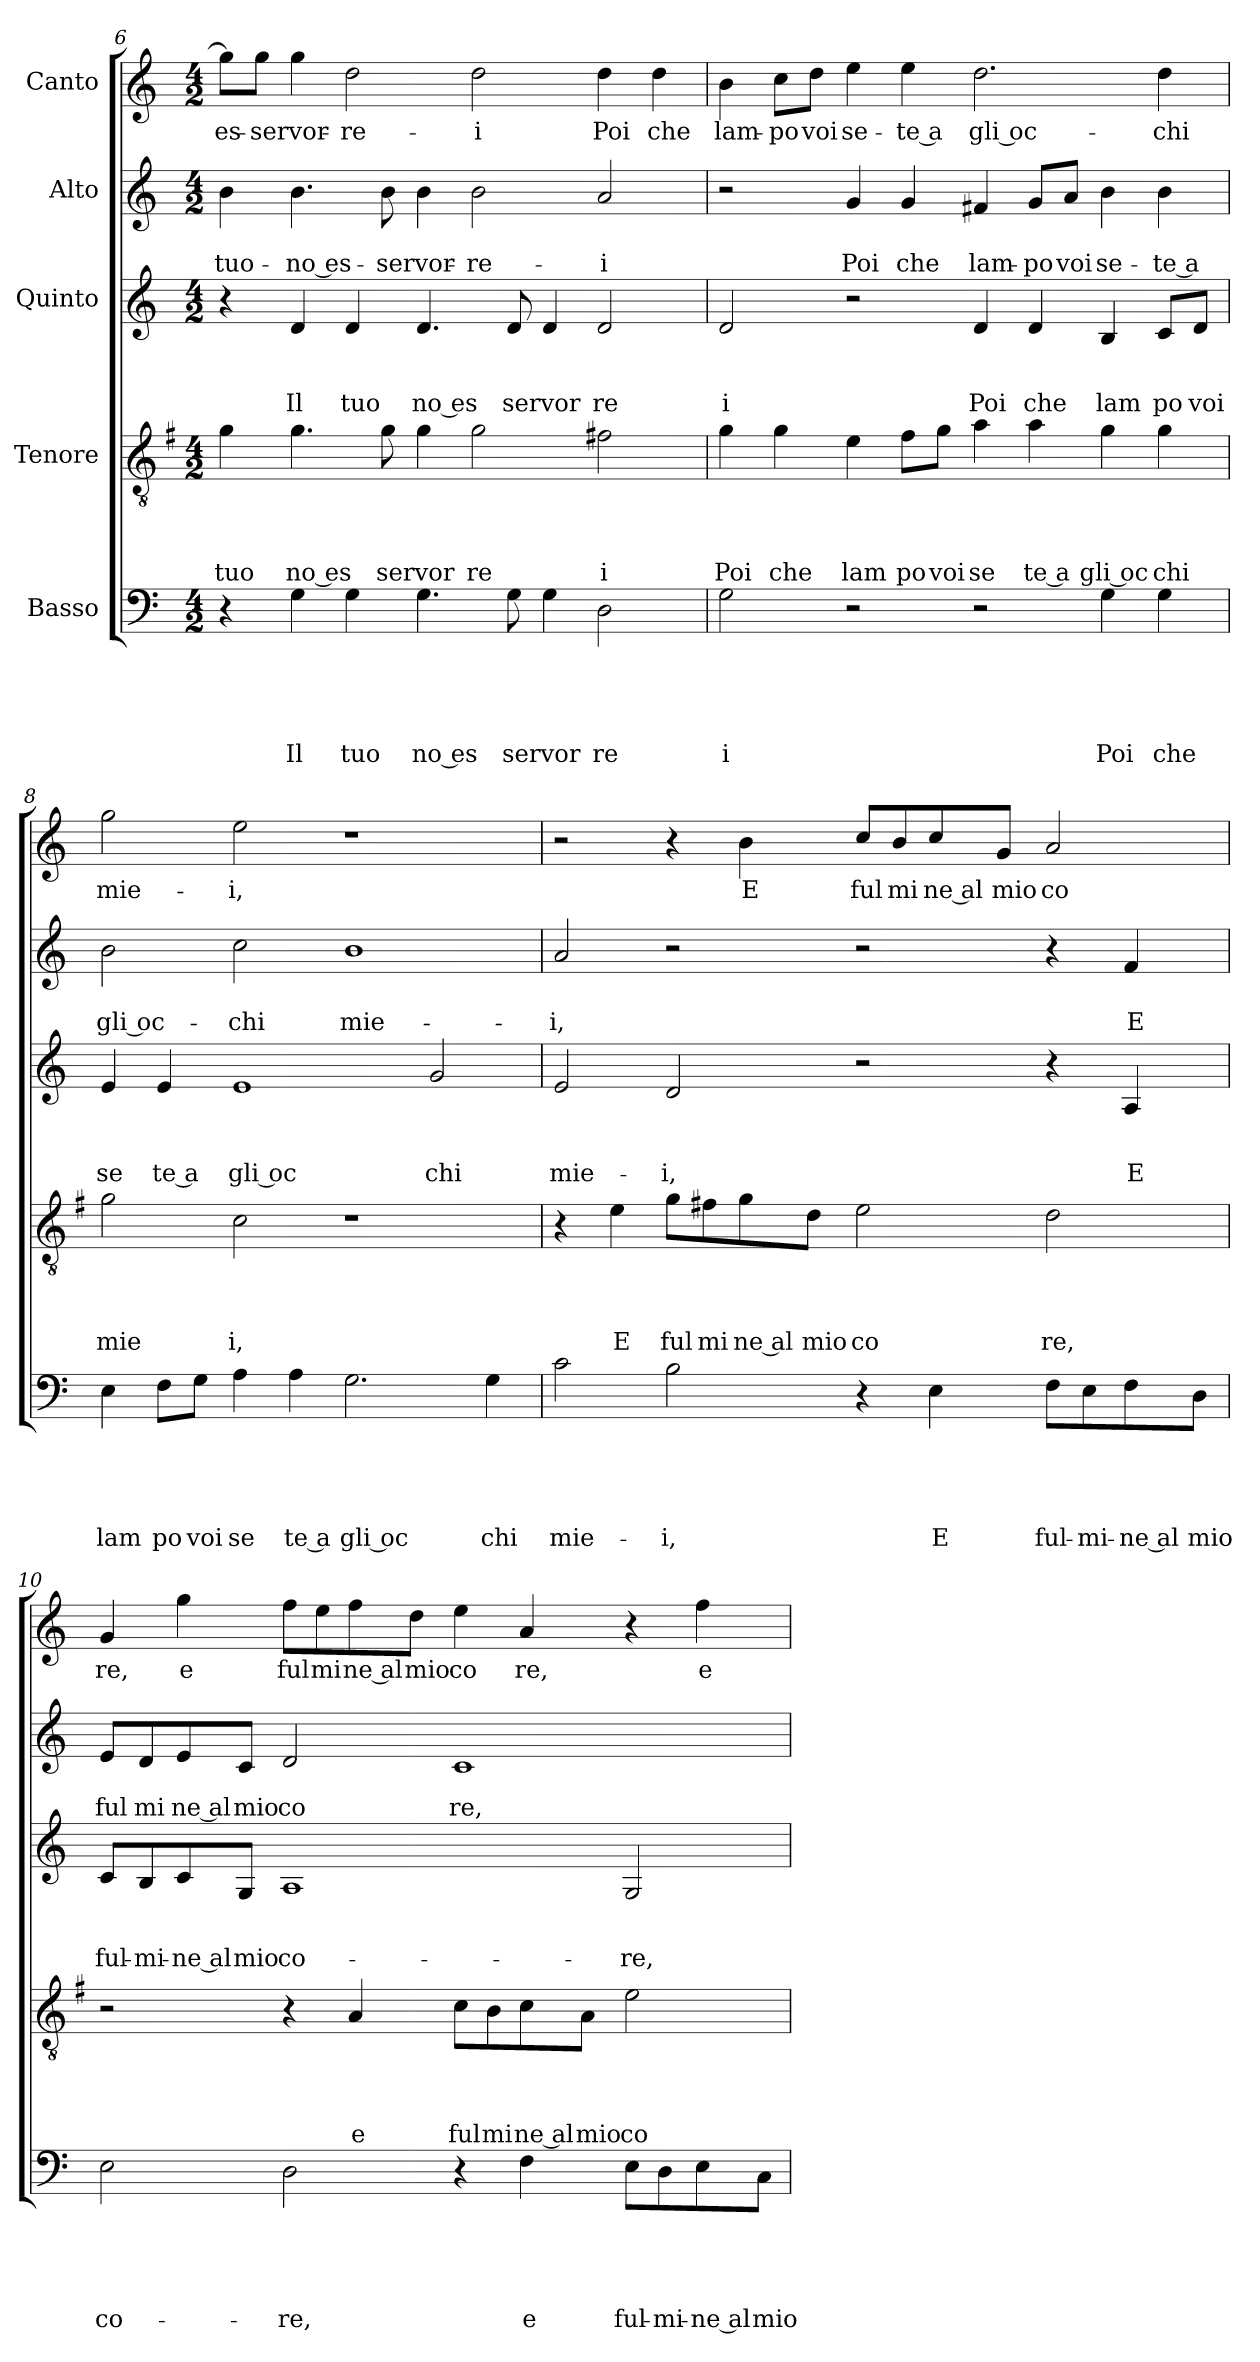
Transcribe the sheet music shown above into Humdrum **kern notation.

**kern	**text	**text	**text	**text	**text	**kern	**text	**text	**text	**text	**kern	**text	**text	**text	**kern	**text	**text	**kern	**text
*part5	*part5	*part5	*part5	*part5	*part5	*part4	*part4	*part4	*part4	*part4	*part3	*part3	*part3	*part3	*part2	*part2	*part2	*part1	*part1
*staff5	*staff5	*staff5	*staff5	*staff5	*staff5	*staff4	*staff4	*staff4	*staff4	*staff4	*staff3	*staff3	*staff3	*staff3	*staff2	*staff2	*staff2	*staff1	*staff1
*I"Basso	*	*	*	*	*	*I"Tenore	*	*	*	*	*I"Quinto	*	*	*	*I"Alto	*	*	*I"Canto	*
*clefF4	*	*	*	*	*	*clefGv2	*	*	*	*	*clefG2	*	*	*	*clefG2	*	*	*clefG2	*
*	*	*	*	*	*	*ITrd-3c-5	*	*	*	*	*	*	*	*	*	*	*	*	*
*k[]	*	*	*	*	*	*k[]	*	*	*	*	*k[]	*	*	*	*k[]	*	*	*k[]	*
*C:	*	*	*	*	*	*C:	*	*	*	*	*C:	*	*	*	*C:	*	*	*C:	*
*M4/2	*	*	*	*	*	*M4/2	*	*	*	*	*M4/2	*	*	*	*M4/2	*	*	*M4/2	*
=6	=6	=6	=6	=6	=6	=6	=6	=6	=6	=6	=6	=6	=6	=6	=6	=6	=6	=6	=6
!	!	!	!	!	!	!	!	!	!	!LO:LY:b	!	!	!	!	!	!	!LO:LY:b	!	!LO:LY:b:rj
4r	.	.	.	.	.	4cc\	.	.	.	tuo	4r	.	.	.	(4b\	.	tuo-	8gg\L]	es-
!	!	!	!	!	!	!	!	!	!	!	!	!	!	!	!	!	!	!	!LO:LY:b
.	.	.	.	.	.	.	.	.	.	.	.	.	.	.	.	.	.	8gg\J	-servor-
!	!	!	!	!	!LO:LY:b	!	!	!	!	!LO:LY:b:rj	!	!	!	!LO:LY:b	!	!	!LO:LY:b:rj	!	!
4G\	.	.	.	.	Il	4.cc\	.	.	.	no es	4d/	.	.	Il	4.b\	.	-no es-	4gg\	.
!	!	!	!	!	!LO:LY:b	!	!	!	!	!	!	!	!	!LO:LY:b	!	!	!	!	!LO:LY:b
4G\	.	.	.	.	tuo	.	.	.	.	.	4d/	.	.	tuo	.	.	.	2dd\	-re-
!	!	!	!	!	!	!	!	!	!	!LO:LY:b	!	!	!	!	!	!	!LO:LY:b	!	!
.	.	.	.	.	.	8cc\	.	.	.	servor	.	.	.	.	8b\	.	-servor-	.	.
!	!	!	!	!	!LO:LY:b:rj	!	!	!	!	!	!	!	!	!LO:LY:b:rj	!	!	!	!	!
4.G\	.	.	.	.	no es	4cc\	.	.	.	.	4.d/	.	.	no es	4b\	.	.	.	.
!	!	!	!	!	!	!	!	!	!	!LO:LY:b	!	!	!	!	!	!	!LO:LY:b	!	!LO:LY:b
.	.	.	.	.	.	2cc\	.	.	.	re	.	.	.	.	2b\	.	-re-	2dd\	-i
!	!	!	!	!	!LO:LY:b	!	!	!	!	!	!	!	!	!LO:LY:b	!	!	!	!	!
8G\	.	.	.	.	servor	.	.	.	.	.	8d/	.	.	servor	.	.	.	.	.
4G\	.	.	.	.	.	.	.	.	.	.	4d/	.	.	.	.	.	.	.	.
!	!	!	!	!	!LO:LY:b	!	!	!	!	!LO:LY:b	!	!	!	!LO:LY:b	!	!	!LO:LY:b	!	!LO:LY:b
2D\	.	.	.	.	re	2bn\	.	.	.	i	2d/	.	.	re	2a/	.	-i	4dd\	Poi
!	!	!	!	!	!	!	!	!	!	!	!	!	!	!	!	!	!	!	!LO:LY:b
.	.	.	.	.	.	.	.	.	.	.	.	.	.	.	.	.	.	4dd\	che
=7	=7	=7	=7	=7	=7	=7	=7	=7	=7	=7	=7	=7	=7	=7	=7	=7	=7	=7	=7
!	!	!	!	!	!LO:LY:b	!	!	!	!	!LO:LY:b	!	!	!	!LO:LY:b	!	!	!	!	!LO:LY:b
2G\	.	.	.	.	i	4cc\	.	.	.	Poi	2d/	.	.	i	2r	.	.	4b\	lam-
!	!	!	!	!	!	!	!	!	!	!LO:LY:b	!	!	!	!	!	!	!	!	!LO:LY:b
.	.	.	.	.	.	4cc\	.	.	.	che	.	.	.	.	.	.	.	8cc\L	-po
!	!	!	!	!	!	!	!	!	!	!	!	!	!	!	!	!	!	!	!LO:LY:b
.	.	.	.	.	.	.	.	.	.	.	.	.	.	.	.	.	.	8dd\J	voi
!	!	!	!	!	!	!	!	!	!	!LO:LY:b	!	!	!	!	!	!	!LO:LY:b	!	!LO:LY:b
2r	.	.	.	.	.	4a\	.	.	.	lam	2r	.	.	.	4g/	.	Poi	4ee\	se-
!	!	!	!	!	!	!	!	!	!	!LO:LY:b	!	!	!	!	!	!	!LO:LY:b	!	!LO:LY:b:rj
.	.	.	.	.	.	8b\L	.	.	.	po	.	.	.	.	4g/	.	che	4ee\	-te a
!	!	!	!	!	!	!	!	!	!	!LO:LY:b	!	!	!	!	!	!	!	!	!
.	.	.	.	.	.	8cc\J	.	.	.	voi	.	.	.	.	.	.	.	.	.
!	!	!	!	!	!	!	!	!	!	!LO:LY:b	!	!	!	!LO:LY:b	!	!	!LO:LY:b	!	!LO:LY:b:rj
2r	.	.	.	.	.	4dd\	.	.	.	se	4d/	.	.	Poi	4f#X/	.	lam-	2.dd\	gli oc-
!	!	!	!	!	!	!	!	!	!	!LO:LY:b:rj	!	!	!	!LO:LY:b	!	!	!LO:LY:b	!	!
.	.	.	.	.	.	4dd\	.	.	.	te a	4d/	.	.	che	8g/L	.	-po	.	.
!	!	!	!	!	!	!	!	!	!	!	!	!	!	!	!	!	!LO:LY:b	!	!
.	.	.	.	.	.	.	.	.	.	.	.	.	.	.	8a/J	.	voi	.	.
!	!	!	!	!	!LO:LY:b	!	!	!	!	!LO:LY:b:rj	!	!	!	!LO:LY:b	!	!	!LO:LY:b	!	!
4G\	.	.	.	.	Poi	4cc\	.	.	.	gli oc	4B/	.	.	lam	4b\	.	se-	.	.
!	!	!	!	!	!LO:LY:b	!	!	!	!	!LO:LY:b	!	!	!	!LO:LY:b	!	!	!LO:LY:b:rj	!	!LO:LY:b
4G\	.	.	.	.	che	4cc\	.	.	.	chi	8c/L	.	.	po	4b\	.	-te a	4dd\	-chi
!	!	!	!	!	!	!	!	!	!	!	!	!	!	!LO:LY:b	!	!	!	!	!
.	.	.	.	.	.	.	.	.	.	.	8d/J	.	.	voi	.	.	.	.	.
=8	=8	=8	=8	=8	=8	=8	=8	=8	=8	=8	=8	=8	=8	=8	=8	=8	=8	=8	=8
!	!	!	!	!	!LO:LY:b	!	!	!	!	!LO:LY:b	!	!	!	!LO:LY:b	!	!	!LO:LY:b:rj	!	!LO:LY:b
4E\	.	.	.	.	lam	2cc\	.	.	.	mie	4e/	.	.	se	2b\	.	gli oc-	2gg\	mie-
!	!	!	!	!	!LO:LY:b	!	!	!	!	!	!	!	!	!LO:LY:b:rj	!	!	!	!	!
8F\L	.	.	.	.	po	.	.	.	.	.	4e/	.	.	te a	.	.	.	.	.
!	!	!	!	!	!LO:LY:b	!	!	!	!	!	!	!	!	!	!	!	!	!	!
8G\J	.	.	.	.	voi	.	.	.	.	.	.	.	.	.	.	.	.	.	.
!	!	!	!	!	!LO:LY:b	!	!	!	!	!LO:LY:b	!	!	!	!LO:LY:b:rj	!	!	!LO:LY:b	!	!LO:LY:b
4A\	.	.	.	.	se	2f\	.	.	.	i,	1e	.	.	gli oc	2cc\	.	-chi	2ee\	-i,
!	!	!	!	!	!LO:LY:b:rj	!	!	!	!	!	!	!	!	!	!	!	!	!	!
4A\	.	.	.	.	te a	.	.	.	.	.	.	.	.	.	.	.	.	.	.
!	!	!	!	!	!LO:LY:b:rj	!	!	!	!	!	!	!	!	!	!	!	!LO:LY:b	!	!
2.G\	.	.	.	.	gli oc	1r	.	.	.	.	.	.	.	.	1b	.	mie-	1r	.
!	!	!	!	!	!	!	!	!	!	!	!	!	!	!LO:LY:b	!	!	!	!	!
.	.	.	.	.	.	.	.	.	.	.	2g/	.	.	chi	.	.	.	.	.
!	!	!	!	!	!LO:LY:b	!	!	!	!	!	!	!	!	!	!	!	!	!	!
4G\	.	.	.	.	chi	.	.	.	.	.	.	.	.	.	.	.	.	.	.
!!LO:LB:g=z
=9	=9	=9	=9	=9	=9	=9	=9	=9	=9	=9	=9	=9	=9	=9	=9	=9	=9	=9	=9
!	!	!	!	!	!LO:LY:b	!	!	!	!	!	!	!	!	!LO:LY:b	!	!	!LO:LY:b	!	!
2c\	.	.	.	.	mie-	4r	.	.	.	.	2e/	.	.	mie-	2a/	.	-i,	2r	.
!	!	!	!	!	!	!	!	!	!	!LO:LY:b	!	!	!	!	!	!	!	!	!
.	.	.	.	.	.	4a\	.	.	.	E	.	.	.	.	.	.	.	.	.
!	!	!	!	!	!LO:LY:b	!	!	!	!	!LO:LY:b	!	!	!	!LO:LY:b	!	!	!	!	!
2B\	.	.	.	.	-i,	8cc\L	.	.	.	ful	2d/	.	.	-i,	2r	.	.	4r	.
!	!	!	!	!	!	!	!	!	!	!LO:LY:b	!	!	!	!	!	!	!	!	!
.	.	.	.	.	.	8bn\	.	.	.	mi	.	.	.	.	.	.	.	.	.
!	!	!	!	!	!	!	!	!	!	!LO:LY:b:rj	!	!	!	!	!	!	!	!	!LO:LY:b
.	.	.	.	.	.	8cc\	.	.	.	ne al	.	.	.	.	.	.	.	4b\	E
!	!	!	!	!	!	!	!	!	!	!LO:LY:b	!	!	!	!	!	!	!	!	!
.	.	.	.	.	.	8g\J	.	.	.	mio	.	.	.	.	.	.	.	.	.
!	!	!	!	!	!	!	!	!	!	!LO:LY:b	!	!	!	!	!	!	!	!	!LO:LY:b
4r	.	.	.	.	.	2a\	.	.	.	co	2r	.	.	.	2r	.	.	8cc/L	ful
!	!	!	!	!	!	!	!	!	!	!	!	!	!	!	!	!	!	!	!LO:LY:b
.	.	.	.	.	.	.	.	.	.	.	.	.	.	.	.	.	.	8b/	mi
!	!	!	!	!	!LO:LY:b	!	!	!	!	!	!	!	!	!	!	!	!	!	!LO:LY:b:rj
4E\	.	.	.	.	E	.	.	.	.	.	.	.	.	.	.	.	.	8cc/	ne al
!	!	!	!	!	!	!	!	!	!	!	!	!	!	!	!	!	!	!	!LO:LY:b
.	.	.	.	.	.	.	.	.	.	.	.	.	.	.	.	.	.	8g/J	mio
!	!	!	!	!	!LO:LY:b	!	!	!	!	!LO:LY:b	!	!	!	!	!	!	!	!	!LO:LY:b
8F\L	.	.	.	.	ful-	2g\	.	.	.	re,	4r	.	.	.	4r	.	.	2a/	co
!	!	!	!	!	!LO:LY:b	!	!	!	!	!	!	!	!	!	!	!	!	!	!
8E\	.	.	.	.	-mi-	.	.	.	.	.	.	.	.	.	.	.	.	.	.
!	!	!	!	!	!LO:LY:b:rj	!	!	!	!	!	!	!	!	!LO:LY:b	!	!	!LO:LY:b	!	!
8F\	.	.	.	.	-ne al	.	.	.	.	.	4A/	.	.	E	4f/	.	E	.	.
!	!	!	!	!	!LO:LY:b	!	!	!	!	!	!	!	!	!	!	!	!	!	!
8D\J	.	.	.	.	mio	.	.	.	.	.	.	.	.	.	.	.	.	.	.
=10	=10	=10	=10	=10	=10	=10	=10	=10	=10	=10	=10	=10	=10	=10	=10	=10	=10	=10	=10
!	!	!	!	!	!LO:LY:b	!	!	!	!	!	!	!	!	!LO:LY:b	!	!	!LO:LY:b	!	!LO:LY:b
2E\	.	.	.	.	co-	2r	.	.	.	.	8c/L	.	.	ful-	8e/L	.	ful	4g/	re,
!	!	!	!	!	!	!	!	!	!	!	!	!	!	!LO:LY:b	!	!	!LO:LY:b	!	!
.	.	.	.	.	.	.	.	.	.	.	8B/	.	.	-mi-	8d/	.	mi	.	.
!	!	!	!	!	!	!	!	!	!	!	!	!	!	!LO:LY:b:rj	!	!	!LO:LY:b:rj	!	!LO:LY:b
.	.	.	.	.	.	.	.	.	.	.	8c/	.	.	-ne al	8e/	.	ne al	4gg\	e
!	!	!	!	!	!	!	!	!	!	!	!	!	!	!LO:LY:b	!	!	!LO:LY:b	!	!
.	.	.	.	.	.	.	.	.	.	.	8G/J	.	.	mio	8c/J	.	mio	.	.
!	!	!	!	!	!LO:LY:b	!	!	!	!	!	!	!	!	!LO:LY:b	!	!	!LO:LY:b	!	!LO:LY:b
2D\	.	.	.	.	-re,	4r	.	.	.	.	1A	.	.	co-	2d/	.	co	8ff\L	ful
!	!	!	!	!	!	!	!	!	!	!	!	!	!	!	!	!	!	!	!LO:LY:b
.	.	.	.	.	.	.	.	.	.	.	.	.	.	.	.	.	.	8ee\	mi
!	!	!	!	!	!	!	!	!	!	!LO:LY:b	!	!	!	!	!	!	!	!	!LO:LY:b:rj
.	.	.	.	.	.	4d/	.	.	.	e	.	.	.	.	.	.	.	8ff\	ne al
!	!	!	!	!	!	!	!	!	!	!	!	!	!	!	!	!	!	!	!LO:LY:b
.	.	.	.	.	.	.	.	.	.	.	.	.	.	.	.	.	.	8dd\J	mio
!	!	!	!	!	!	!	!	!	!	!LO:LY:b	!	!	!	!	!	!	!LO:LY:b	!	!LO:LY:b
4r	.	.	.	.	.	8f\L	.	.	.	ful	.	.	.	.	1c	.	re,	4ee\	co
!	!	!	!	!	!	!	!	!	!	!LO:LY:b	!	!	!	!	!	!	!	!	!
.	.	.	.	.	.	8e\	.	.	.	mi	.	.	.	.	.	.	.	.	.
!	!	!	!	!	!LO:LY:b	!	!	!	!	!LO:LY:b:rj	!	!	!	!	!	!	!	!	!LO:LY:b
4F\	.	.	.	.	e	8f\	.	.	.	ne al	.	.	.	.	.	.	.	4a/	re,
!	!	!	!	!	!	!	!	!	!	!LO:LY:b	!	!	!	!	!	!	!	!	!
.	.	.	.	.	.	8d\J	.	.	.	mio	.	.	.	.	.	.	.	.	.
!	!	!	!	!	!LO:LY:b	!	!	!	!	!LO:LY:b	!	!	!	!LO:LY:b	!	!	!	!	!
8E\L	.	.	.	.	ful-	2a\	.	.	.	co	2G/	.	.	-re,	.	.	.	4r	.
!	!	!	!	!	!LO:LY:b	!	!	!	!	!	!	!	!	!	!	!	!	!	!
8D\	.	.	.	.	-mi-	.	.	.	.	.	.	.	.	.	.	.	.	.	.
!	!	!	!	!	!LO:LY:b:rj	!	!	!	!	!	!	!	!	!	!	!	!	!	!LO:LY:b
8E\	.	.	.	.	-ne al	.	.	.	.	.	.	.	.	.	.	.	.	4ff\	e
!	!	!	!	!	!LO:LY:b	!	!	!	!	!	!	!	!	!	!	!	!	!	!
8C\J	.	.	.	.	mio	.	.	.	.	.	.	.	.	.	.	.	.	.	.
=	=	=	=	=	=	=	=	=	=	=	=	=	=	=	=	=	=	=	=
*-	*-	*-	*-	*-	*-	*-	*-	*-	*-	*-	*-	*-	*-	*-	*-	*-	*-	*-	*-
